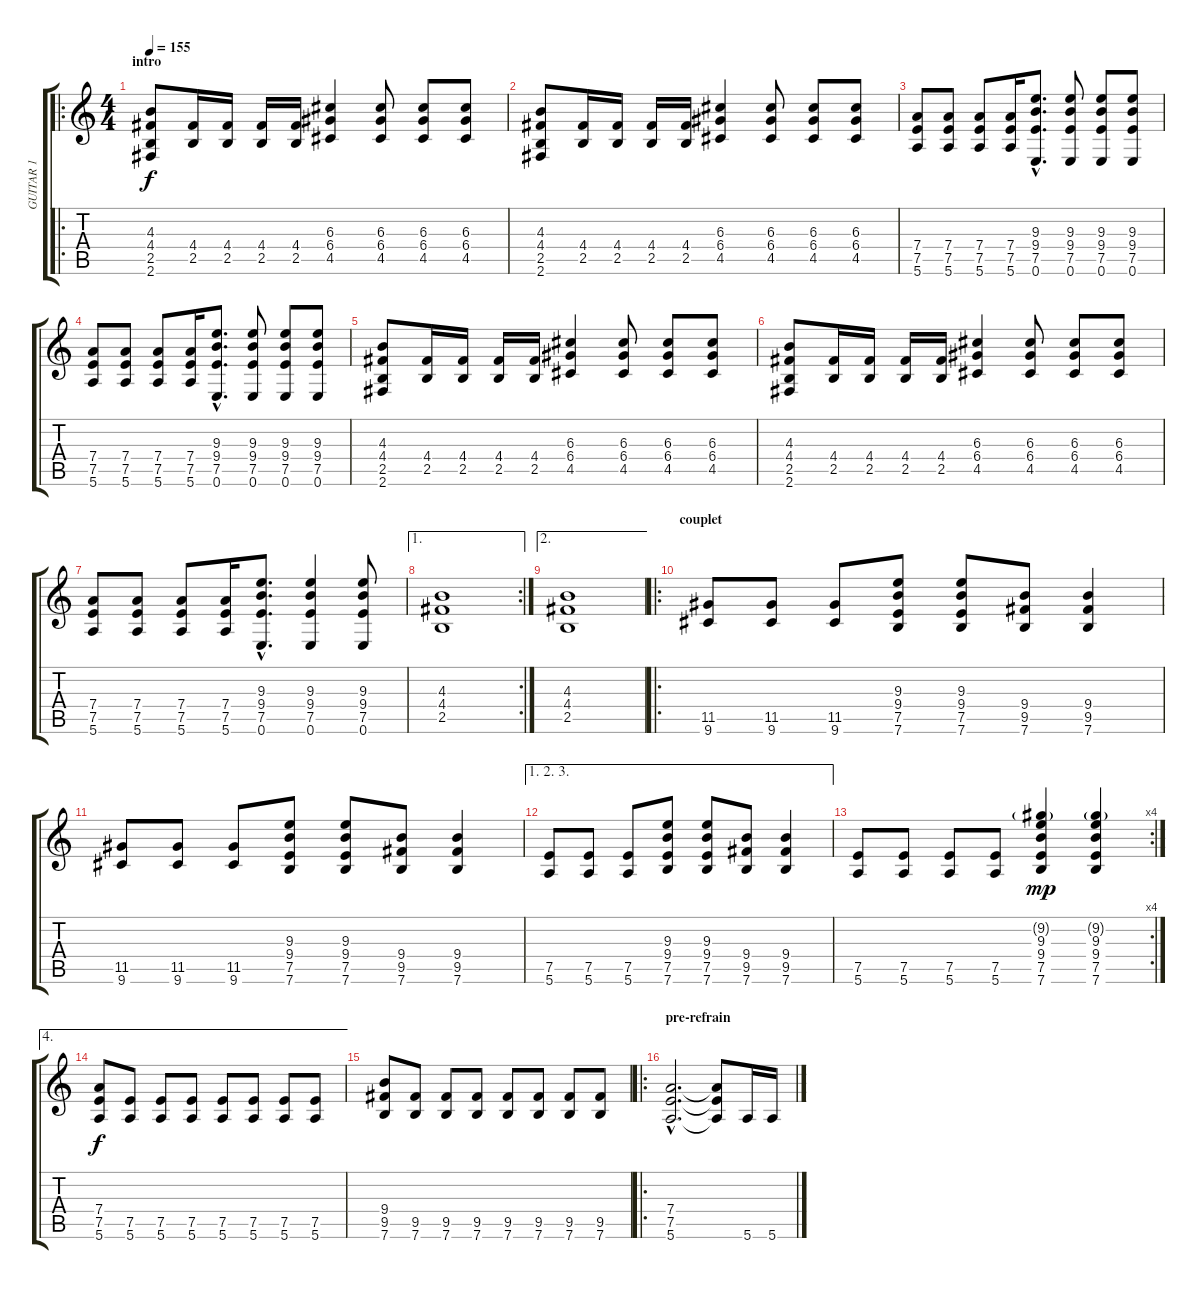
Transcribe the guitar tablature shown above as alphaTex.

\track ("GUITAR 1" "GUITAR 1") {instrument distortionguitar}
\staff {score tabs}
\tuning (E4 B3 G3 D3 A2 E2) {hide}
\ro
\ts (4 4)
\section ("" "intro")
\tempo 155
\clef g2
\ks c
(4.3 4.4 2.5 2.6).8{dy f instrument distortionguitar} (4.4 2.5).16 (4.4 2.5).16 (4.4 2.5).16 (4.4 2.5).16 (6.3 6.4 4.5).4 (6.3 6.4 4.5).8 (6.3 6.4 4.5).8 (6.3 6.4 4.5).8 |
(4.3 4.4 2.5 2.6).8 (4.4 2.5).16 (4.4 2.5).16 (4.4 2.5).16 (4.4 2.5).16 (6.3 6.4 4.5).4 (6.3 6.4 4.5).8 (6.3 6.4 4.5).8 (6.3 6.4 4.5).8 |
(7.4 7.5 5.6).8 (7.4 7.5 5.6).8 (7.4 7.5 5.6).8 (7.4 7.5 5.6).16 (9.3{hac} 9.4{hac} 7.5{hac} 0.6{hac}).8{d} (9.3 9.4 7.5 0.6).8 (9.3 9.4 7.5 0.6).8 (9.3 9.4 7.5 0.6).8 |
(7.4 7.5 5.6).8 (7.4 7.5 5.6).8 (7.4 7.5 5.6).8 (7.4 7.5 5.6).16 (9.3{hac} 9.4{hac} 7.5{hac} 0.6{hac}).8{d} (9.3 9.4 7.5 0.6).8 (9.3 9.4 7.5 0.6).8 (9.3 9.4 7.5 0.6).8 |
(4.3 4.4 2.5 2.6).8 (4.4 2.5).16 (4.4 2.5).16 (4.4 2.5).16 (4.4 2.5).16 (6.3 6.4 4.5).4 (6.3 6.4 4.5).8 (6.3 6.4 4.5).8 (6.3 6.4 4.5).8 |
(4.3 4.4 2.5 2.6).8 (4.4 2.5).16 (4.4 2.5).16 (4.4 2.5).16 (4.4 2.5).16 (6.3 6.4 4.5).4 (6.3 6.4 4.5).8 (6.3 6.4 4.5).8 (6.3 6.4 4.5).8 |
(7.4 7.5 5.6).8 (7.4 7.5 5.6).8 (7.4 7.5 5.6).8 (7.4 7.5 5.6).16 (9.3{hac} 9.4{hac} 7.5{hac} 0.6{hac}).8{d} (9.3 9.4 7.5 0.6).4 (9.3 9.4 7.5 0.6).8 |
\ae 1
\rc 2
(4.3 4.4 2.5).1 |
\ae 2
(4.3 4.4 2.5).1 |
\ro
\section ("" "couplet")
(11.5 9.6).8 (11.5 9.6).8 (11.5 9.6).8 (9.3 9.4 7.5 7.6).8 (9.3 9.4 7.5 7.6).8 (9.4 9.5 7.6).8 (9.4 9.5 7.6).4 |
(11.5 9.6).8 (11.5 9.6).8 (11.5 9.6).8 (9.3 9.4 7.5 7.6).8 (9.3 9.4 7.5 7.6).8 (9.4 9.5 7.6).8 (9.4 9.5 7.6).4 |
\ae (1 2 3)
(7.5 5.6).8 (7.5 5.6).8 (7.5 5.6).8 (9.3 9.4 7.5 7.6).8 (9.3 9.4 7.5 7.6).8 (9.4 9.5 7.6).8 (9.4 9.5 7.6).4 |
\rc 4
(7.5 5.6).8 (7.5 5.6).8 (7.5 5.6).8 (7.5 5.6).8 (9.2{g} 9.3 9.4 7.5 7.6).4{dy mp} (9.2{g} 9.3 9.4 7.5 7.6).4 |
\ae 4
(7.4 7.5 5.6).8{dy f} (7.5 5.6).8 (7.5 5.6).8 (7.5 5.6).8 (7.5 5.6).8 (7.5 5.6).8 (7.5 5.6).8 (7.5 5.6).8 |
(9.4 9.5 7.6).8 (9.5 7.6).8 (9.5 7.6).8 (9.5 7.6).8 (9.5 7.6).8 (9.5 7.6).8 (9.5 7.6).8 (9.5 7.6).8 |
\ro
\section ("" "pre-refrain")
(7.4{hac} 7.5{hac} 5.6{hac}).2{d} (7.4{t} 7.5{t} 5.6{t}).8 5.6.16 5.6.16
